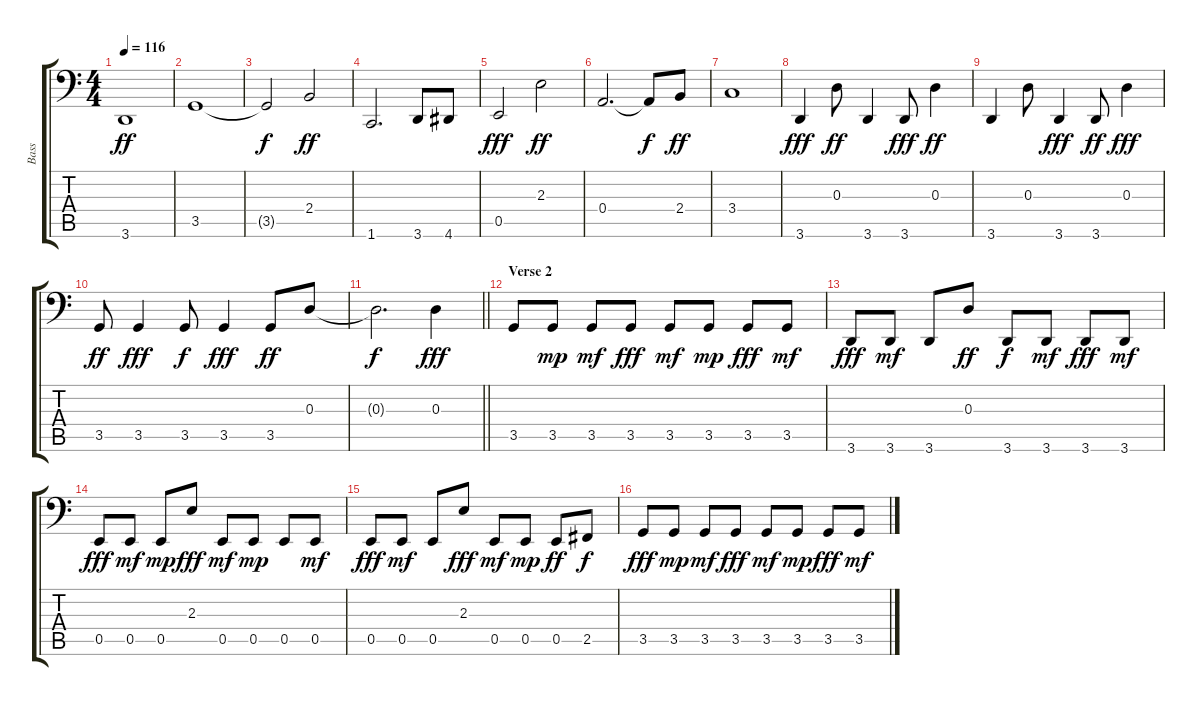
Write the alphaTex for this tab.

\track ("Bass" "Bass") {instrument electricbassfinger}
\staff {score tabs}
\tuning (C3 G2 D2 A1 E1 B0) {hide}
\ts (4 4)
\tempo 116
\clef f4
\ks c
3.6.1{dy ff} |
3.5.1 |
3.5{t}.2{dy f} 2.4.2{dy ff} |
1.6.2{d} 3.6.8 4.6.8 |
0.5.2{dy fff} 2.3.2{dy ff} |
0.4.2{d} 0.4{t}.8{dy f} 2.4.8{dy ff} |
3.4.1 |
3.6.4{dy fff} 0.3.8{dy ff} 3.6.4 3.6.8{dy fff} 0.3.4{dy ff} |
3.6.4 0.3.8 3.6.4{dy fff} 3.6.8{dy ff} 0.3.4{dy fff} |
3.5.8{dy ff} 3.5.4{dy fff} 3.5.8{dy f} 3.5.4{dy fff} 3.5.8{dy ff} 0.3.8 |
\barLineRight lightlight
0.3{t}.2{d dy f} 0.3.4{dy fff} |
\section ("" "Verse 2")
3.5.8 3.5.8{dy mp} 3.5.8{dy mf} 3.5.8{dy fff} 3.5.8{dy mf} 3.5.8{dy mp} 3.5.8{dy fff} 3.5.8{dy mf} |
3.6.8{dy fff} 3.6.8{dy mf} 3.6.8 0.3.8{dy ff} 3.6.8{dy f} 3.6.8{dy mf} 3.6.8{dy fff} 3.6.8{dy mf} |
0.5.8{dy fff} 0.5.8{dy mf} 0.5.8{dy mp} 2.3.8{dy fff} 0.5.8{dy mf} 0.5.8{dy mp} 0.5.8 0.5.8{dy mf} |
0.5.8{dy fff} 0.5.8{dy mf} 0.5.8 2.3.8{dy fff} 0.5.8{dy mf} 0.5.8{dy mp} 0.5.8{dy ff} 2.5.8{dy f} |
3.5.8{dy fff} 3.5.8{dy mp} 3.5.8{dy mf} 3.5.8{dy fff} 3.5.8{dy mf} 3.5.8{dy mp} 3.5.8{dy fff} 3.5.8{dy mf}
